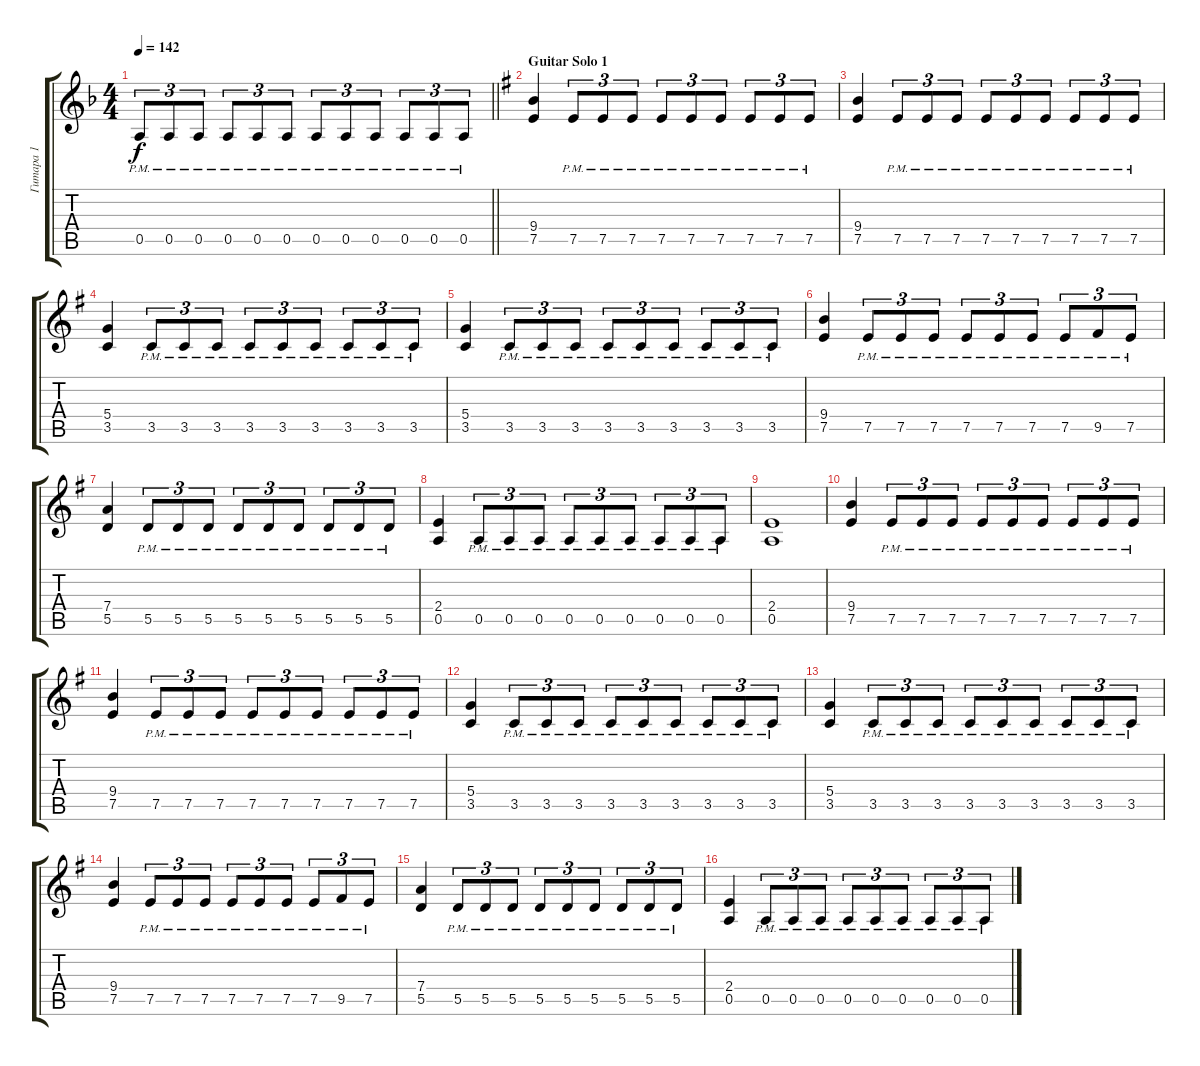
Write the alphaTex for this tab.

\track ("Гитара 1" "Гитара 1") {instrument distortionguitar}
\staff {score tabs}
\tuning (E4 B3 G3 D3 A2 E2) {hide}
\ts (4 4)
\tempo 142
\clef g2
\barLineRight lightlight
\ks dminor
0.5{pm}.8{tu (3 2) dy f} 0.5{pm}.8{tu (3 2)} 0.5{pm}.8{tu (3 2)} 0.5{pm}.8{tu (3 2)} 0.5{pm}.8{tu (3 2)} 0.5{pm}.8{tu (3 2)} 0.5{pm}.8{tu (3 2)} 0.5{pm}.8{tu (3 2)} 0.5{pm}.8{tu (3 2)} 0.5{pm}.8{tu (3 2)} 0.5{pm}.8{tu (3 2)} 0.5{pm}.8{tu (3 2)} |
\section ("" "Guitar Solo 1")
\ks eminor
(9.4 7.5).4 7.5{pm}.8{tu (3 2)} 7.5{pm}.8{tu (3 2)} 7.5{pm}.8{tu (3 2)} 7.5{pm}.8{tu (3 2)} 7.5{pm}.8{tu (3 2)} 7.5{pm}.8{tu (3 2)} 7.5{pm}.8{tu (3 2)} 7.5{pm}.8{tu (3 2)} 7.5{pm}.8{tu (3 2)} |
(9.4 7.5).4 7.5{pm}.8{tu (3 2)} 7.5{pm}.8{tu (3 2)} 7.5{pm}.8{tu (3 2)} 7.5{pm}.8{tu (3 2)} 7.5{pm}.8{tu (3 2)} 7.5{pm}.8{tu (3 2)} 7.5{pm}.8{tu (3 2)} 7.5{pm}.8{tu (3 2)} 7.5{pm}.8{tu (3 2)} |
(5.4 3.5).4 3.5{pm}.8{tu (3 2)} 3.5{pm}.8{tu (3 2)} 3.5{pm}.8{tu (3 2)} 3.5{pm}.8{tu (3 2)} 3.5{pm}.8{tu (3 2)} 3.5{pm}.8{tu (3 2)} 3.5{pm}.8{tu (3 2)} 3.5{pm}.8{tu (3 2)} 3.5{pm}.8{tu (3 2)} |
(5.4 3.5).4 3.5{pm}.8{tu (3 2)} 3.5{pm}.8{tu (3 2)} 3.5{pm}.8{tu (3 2)} 3.5{pm}.8{tu (3 2)} 3.5{pm}.8{tu (3 2)} 3.5{pm}.8{tu (3 2)} 3.5{pm}.8{tu (3 2)} 3.5{pm}.8{tu (3 2)} 3.5{pm}.8{tu (3 2)} |
(9.4 7.5).4 7.5{pm}.8{tu (3 2)} 7.5{pm}.8{tu (3 2)} 7.5{pm}.8{tu (3 2)} 7.5{pm}.8{tu (3 2)} 7.5{pm}.8{tu (3 2)} 7.5{pm}.8{tu (3 2)} 7.5{pm}.8{tu (3 2)} 9.5{pm}.8{tu (3 2)} 7.5{pm}.8{tu (3 2)} |
(7.4 5.5).4 5.5{pm}.8{tu (3 2)} 5.5{pm}.8{tu (3 2)} 5.5{pm}.8{tu (3 2)} 5.5{pm}.8{tu (3 2)} 5.5{pm}.8{tu (3 2)} 5.5{pm}.8{tu (3 2)} 5.5{pm}.8{tu (3 2)} 5.5{pm}.8{tu (3 2)} 5.5{pm}.8{tu (3 2)} |
(2.4 0.5).4 0.5{pm}.8{tu (3 2)} 0.5{pm}.8{tu (3 2)} 0.5{pm}.8{tu (3 2)} 0.5{pm}.8{tu (3 2)} 0.5{pm}.8{tu (3 2)} 0.5{pm}.8{tu (3 2)} 0.5{pm}.8{tu (3 2)} 0.5{pm}.8{tu (3 2)} 0.5{pm}.8{tu (3 2)} |
(2.4 0.5).1 |
(9.4 7.5).4 7.5{pm}.8{tu (3 2)} 7.5{pm}.8{tu (3 2)} 7.5{pm}.8{tu (3 2)} 7.5{pm}.8{tu (3 2)} 7.5{pm}.8{tu (3 2)} 7.5{pm}.8{tu (3 2)} 7.5{pm}.8{tu (3 2)} 7.5{pm}.8{tu (3 2)} 7.5{pm}.8{tu (3 2)} |
(9.4 7.5).4 7.5{pm}.8{tu (3 2)} 7.5{pm}.8{tu (3 2)} 7.5{pm}.8{tu (3 2)} 7.5{pm}.8{tu (3 2)} 7.5{pm}.8{tu (3 2)} 7.5{pm}.8{tu (3 2)} 7.5{pm}.8{tu (3 2)} 7.5{pm}.8{tu (3 2)} 7.5{pm}.8{tu (3 2)} |
(5.4 3.5).4 3.5{pm}.8{tu (3 2)} 3.5{pm}.8{tu (3 2)} 3.5{pm}.8{tu (3 2)} 3.5{pm}.8{tu (3 2)} 3.5{pm}.8{tu (3 2)} 3.5{pm}.8{tu (3 2)} 3.5{pm}.8{tu (3 2)} 3.5{pm}.8{tu (3 2)} 3.5{pm}.8{tu (3 2)} |
(5.4 3.5).4 3.5{pm}.8{tu (3 2)} 3.5{pm}.8{tu (3 2)} 3.5{pm}.8{tu (3 2)} 3.5{pm}.8{tu (3 2)} 3.5{pm}.8{tu (3 2)} 3.5{pm}.8{tu (3 2)} 3.5{pm}.8{tu (3 2)} 3.5{pm}.8{tu (3 2)} 3.5{pm}.8{tu (3 2)} |
(9.4 7.5).4 7.5{pm}.8{tu (3 2)} 7.5{pm}.8{tu (3 2)} 7.5{pm}.8{tu (3 2)} 7.5{pm}.8{tu (3 2)} 7.5{pm}.8{tu (3 2)} 7.5{pm}.8{tu (3 2)} 7.5{pm}.8{tu (3 2)} 9.5{pm}.8{tu (3 2)} 7.5{pm}.8{tu (3 2)} |
(7.4 5.5).4 5.5{pm}.8{tu (3 2)} 5.5{pm}.8{tu (3 2)} 5.5{pm}.8{tu (3 2)} 5.5{pm}.8{tu (3 2)} 5.5{pm}.8{tu (3 2)} 5.5{pm}.8{tu (3 2)} 5.5{pm}.8{tu (3 2)} 5.5{pm}.8{tu (3 2)} 5.5{pm}.8{tu (3 2)} |
(2.4 0.5).4 0.5{pm}.8{tu (3 2)} 0.5{pm}.8{tu (3 2)} 0.5{pm}.8{tu (3 2)} 0.5{pm}.8{tu (3 2)} 0.5{pm}.8{tu (3 2)} 0.5{pm}.8{tu (3 2)} 0.5{pm}.8{tu (3 2)} 0.5{pm}.8{tu (3 2)} 0.5{pm}.8{tu (3 2)}
